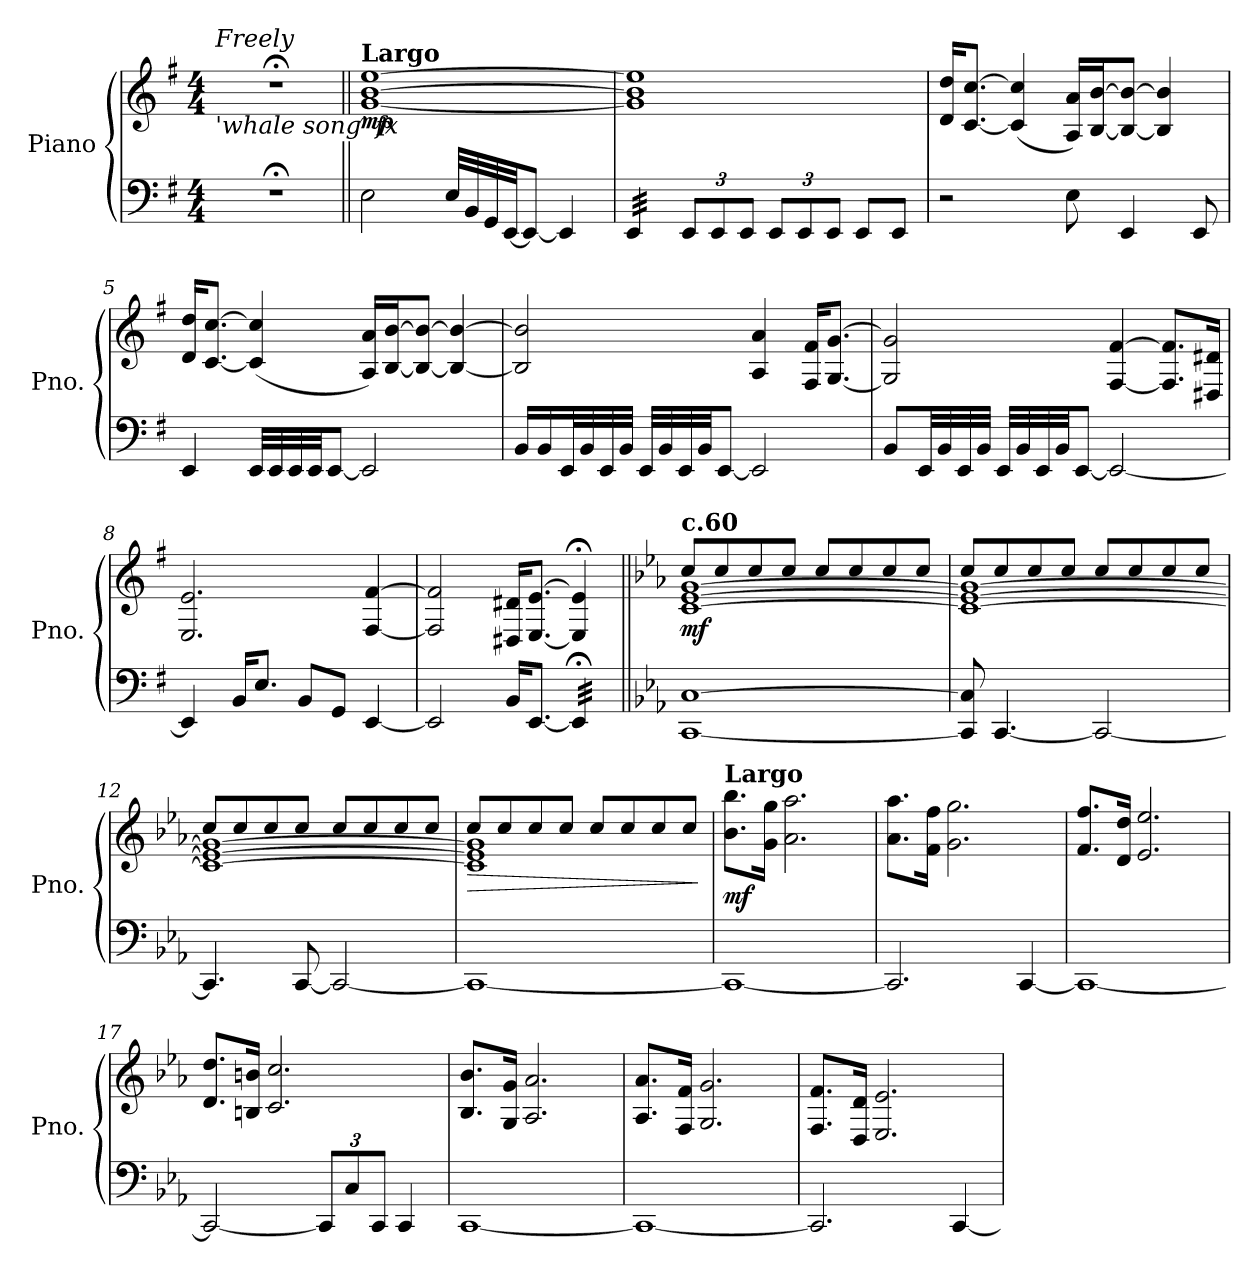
**kern	**kern	**dynam
*part1	*part1	*part1
*staff2	*staff1	*staff1/2
*I"Piano	*	*
*I'Pno.	*	*
*clefF4	*clefG2	*
*k[f#]	*k[f#]	*
*M4/4	*M4/4	*
=1	=1	=1
!	!LO:TX:b:i:t='whale song' fx	!
!	!LO:TX:a:i:t=Freely	!
1r;<	1r;<	.
=2||	=2||	=2||
*8ba	*	*
!	!LO:TX:a:B:t=Largo	!
!	!	!LO:DY:b
2EE\	[1g [1b [1ee	mp
32EE/LLL	.	.
32BBB/	.	.
32GGG/	.	.
[32EEE/JJ	.	.
8EEE/J_	.	.
4EEE/]	.	.
=3	=3	=3
*tremolo	*	*
32EEE/LLL	1g] 1b] 1ee]	.
32EEE/	.	.
32EEE/	.	.
32EEE/	.	.
32EEE/	.	.
32EEE/	.	.
32EEE/	.	.
32EEE/JJJ	.	.
*Xtremolo	*	*
*Xbrackettup	*	*
12EEE/L	.	.
12EEE/	.	.
12EEE/J	.	.
12EEE/L	.	.
12EEE/	.	.
12EEE/J	.	.
8EEE/L	.	.
8EEE/J	.	.
=4	=4	=4
2r	16d/ 16dd/KL	.
.	[8.c/ [8.cc/J	.
.	(<4c/] 4cc/]	.
8EE\	16A/ 16a/LL)	.
.	[16B/ [16b/J	.
4EEE/	8B/_ 8b/_J	.
.	4B/] 4b/]	.
8EEE/	.	.
!!LO:LB:g=z
=5	=5	=5
4EEE/	16d/ 16dd/KL	.
.	[8.c/ [8.cc/J	.
32EEE/LLL	(<4c/] 4cc/]	.
32EEE/	.	.
32EEE/	.	.
32EEE/JJ	.	.
[8EEE/J	.	.
2EEE/]	16A/ 16a/LL)	.
.	[16B/ [16b/J	.
.	8B/_ 8b/_J	.
.	4B/_ 4b/_	.
=6	=6	=6
16BBB/LL	2B/] 2b/]	.
16BBB/	.	.
32EEE/L	.	.
32BBB/	.	.
32EEE/	.	.
32BBB/JJJ	.	.
32EEE/LLL	.	.
32BBB/	.	.
32EEE/	.	.
32BBB/JJ	.	.
[8EEE/J	.	.
2EEE/]	4A/ 4a/	.
.	16F#/ 16f#/KL	.
.	[8.G/ [8.g/J	.
!!LO:LB:g=z
=7	=7	=7
8BBB/L	2G/] 2g/]	.
32EEE/LL	.	.
32BBB/	.	.
32EEE/	.	.
32BBB/JJJ	.	.
32EEE/LLL	.	.
32BBB/	.	.
32EEE/	.	.
32BBB/JJ	.	.
[8EEE/J	.	.
2EEE/_	[4F#/ [4f#/	.
.	8.F#/] 8.f#/]L	.
.	16D#X/ 16d#X/Jk	.
=8	=8	=8
4EEE/]	2.E/ 2.e/	.
16BBB/KL	.	.
8.EE/J	.	.
8BBB/L	.	.
8GGG/J	.	.
[4EEE/	[4F#/ [4f#/	.
!!LO:LB:g=z
=9	=9	=9
2EEE/]	2F#/] 2f#/]	.
16BBB/KL	16D#X/ 16d#X/KL	.
[8.EEE/J	[8.E/ [8.e/J	.
*tremolo	*	*
32EEE;</]LLL	4E/];< 4e/];<	.
32EEE;</	.	.
32EEE;</	.	.
32EEE;</	.	.
32EEE;</	.	.
32EEE;</	.	.
32EEE;</	.	.
32EEE;</JJJ	.	.
*Xtremolo	*	*
=10||	=10||	=10||
*k[b-e-a-]	*k[b-e-a-]	*
*X8ba	*	*
*	*^	*
!	!LO:TX:a:B:t=c.60	!	!
!	!	!	!LO:DY:b
[1CC [1C	[1c [1e- [1g	8cc/L	mf
.	.	8cc/	.
.	.	8cc/	.
.	.	8cc/J	.
.	.	8cc/L	.
.	.	8cc/	.
.	.	8cc/	.
.	.	8cc/J	.
=11	=11	=11	=11
8CC/] 8C/]	1c_ 1e-_ 1g_	8cc/L	.
[4.CC/	.	8cc/	.
.	.	8cc/	.
.	.	8cc/J	.
2CC/_	.	8cc/L	.
.	.	8cc/	.
.	.	8cc/	.
.	.	8cc/J	.
!!LO:LB:g=z	!!
=12	=12	=12	=12
4.CC/]	1c_ 1e-_ 1g_	8cc/L	.
.	.	8cc/	.
.	.	8cc/	.
[8CC/	.	8cc/J	.
2CC/_	.	8cc/L	.
.	.	8cc/	.
.	.	8cc/	.
.	.	8cc/J	.
=13	=13	=13	=13
!	!	!	!LO:HP:b
1CC_	1c] 1e-] 1g]	8cc/L	>
.	.	8cc/	.
.	.	8cc/	.
.	.	8cc/J	.
.	.	8cc/L	.
.	.	8cc/	.
.	.	8cc/	.
.	.	8cc/J	.
*	*v	*v	*
.	.	]
=14	=14	=14
!	!LO:TX:a:B:t=Largo	!
!	!	!LO:DY:b
1CC_	8.b-\ 8.bb-\L	mf
.	16g\ 16gg\Jk	.
.	2.a-\ 2.aa-\	.
=15	=15	=15
2.CC/]	8.a-\ 8.aa-\L	.
.	16f\ 16ff\Jk	.
.	2.g\ 2.gg\	.
[4CC/	.	.
=16	=16	=16
1CC_	8.f/ 8.ff/L	.
.	16d/ 16dd/Jk	.
.	2.e-/ 2.ee-/	.
=17	=17	=17
2CC/_	8.d/ 8.dd/L	.
.	16Bn/ 16bn/Jk	.
.	2.c/ 2.cc/	.
12CC/L]	.	.
12C/	.	.
12CC/J	.	.
4CC/	.	.
!!LO:PB:g=z
=18	=18	=18
[1CC	8.B-/ 8.b-/L	.
.	16G/ 16g/Jk	.
.	2.A-/ 2.a-/	.
=19	=19	=19
1CC_	8.A-/ 8.a-/L	.
.	16F/ 16f/Jk	.
.	2.G/ 2.g/	.
=20	=20	=20
2.CC/]	8.F/ 8.f/L	.
.	16D/ 16d/Jk	.
.	2.E-/ 2.e-/	.
[4CC/	.	.
=	=	=
*-	*-	*-
